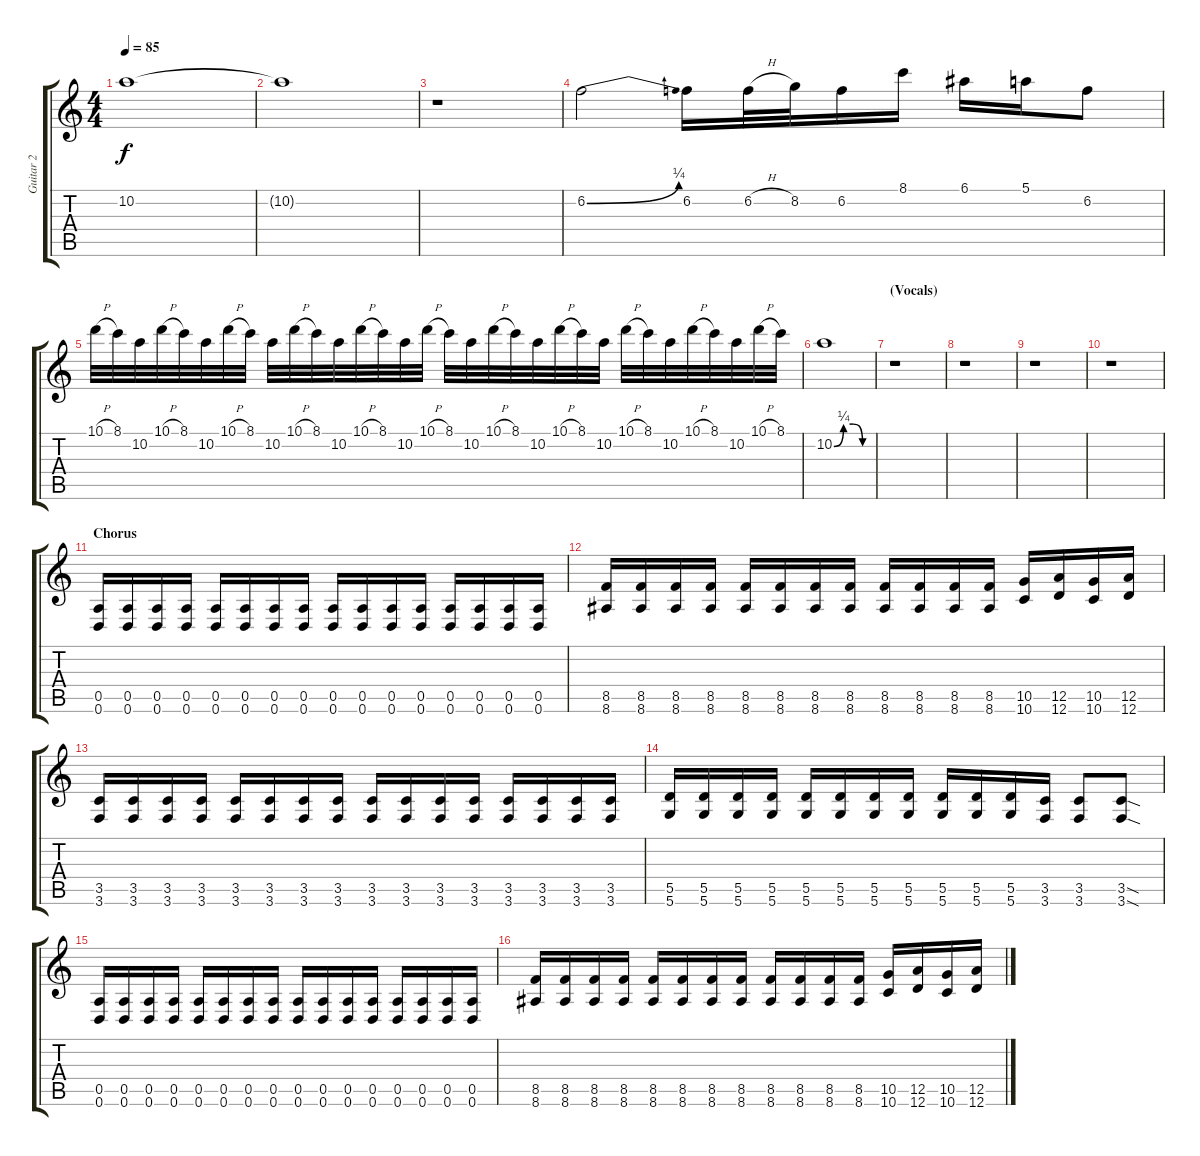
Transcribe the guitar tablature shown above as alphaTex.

\track ("Guitar 2" "Guitar 2") {instrument distortionguitar}
\staff {score tabs}
\tuning (E4 B3 G3 D3 A2 D2) {hide}
\ts (4 4)
\tempo 85
\clef g2
\ks c
10.2{t}.1{dy f} |
10.2{t}.1 |
r.1 |
6.2{be (bend 0 0 60 1)}.2{volume 16} 6.2.16 6.2{h}.32 8.2.32 6.2.16 8.1.16 6.1.16 5.1.16 6.2.8 |
10.1{h}.32 8.1.32 10.2.32 10.1{h}.32 8.1.32 10.2.32 10.1{h}.32 8.1.32 10.2.32 10.1{h}.32 8.1.32 10.2.32 10.1{h}.32 8.1.32 10.2.32 10.1{h}.32 8.1.32 10.2.32 10.1{h}.32 8.1.32 10.2.32 10.1{h}.32 8.1.32 10.2.32 10.1{h}.32 8.1.32 10.2.32 10.1{h}.32 8.1.32 10.2.32 10.1{h}.32 8.1.32 |
10.2{be (custom 0 0 15 1 30 1 45 0 60 0)}.1 |
\section ("" "(Vocals)")
r.1 |
r.1 |
r.1 |
r.1 |
\section ("" "Chorus")
(0.5 0.6).16{volume 13} (0.5 0.6).16 (0.5 0.6).16 (0.5 0.6).16 (0.5 0.6).16 (0.5 0.6).16 (0.5 0.6).16 (0.5 0.6).16 (0.5 0.6).16 (0.5 0.6).16 (0.5 0.6).16 (0.5 0.6).16 (0.5 0.6).16 (0.5 0.6).16 (0.5 0.6).16 (0.5 0.6).16 |
(8.5 8.6).16 (8.5 8.6).16 (8.5 8.6).16 (8.5 8.6).16 (8.5 8.6).16 (8.5 8.6).16 (8.5 8.6).16 (8.5 8.6).16 (8.5 8.6).16 (8.5 8.6).16 (8.5 8.6).16 (8.5 8.6).16 (10.5 10.6).16 (12.5 12.6).16 (10.5 10.6).16 (12.5 12.6).16 |
(3.5 3.6).16 (3.5 3.6).16 (3.5 3.6).16 (3.5 3.6).16 (3.5 3.6).16 (3.5 3.6).16 (3.5 3.6).16 (3.5 3.6).16 (3.5 3.6).16 (3.5 3.6).16 (3.5 3.6).16 (3.5 3.6).16 (3.5 3.6).16 (3.5 3.6).16 (3.5 3.6).16 (3.5 3.6).16 |
(5.5 5.6).16 (5.5 5.6).16 (5.5 5.6).16 (5.5 5.6).16 (5.5 5.6).16 (5.5 5.6).16 (5.5 5.6).16 (5.5 5.6).16 (5.5 5.6).16 (5.5 5.6).16 (5.5 5.6).16 (3.5 3.6).16 (3.5 3.6).8 (3.5{sod} 3.6{sod}).8 |
(0.5 0.6).16 (0.5 0.6).16 (0.5 0.6).16 (0.5 0.6).16 (0.5 0.6).16 (0.5 0.6).16 (0.5 0.6).16 (0.5 0.6).16 (0.5 0.6).16 (0.5 0.6).16 (0.5 0.6).16 (0.5 0.6).16 (0.5 0.6).16 (0.5 0.6).16 (0.5 0.6).16 (0.5 0.6).16 |
(8.5 8.6).16 (8.5 8.6).16 (8.5 8.6).16 (8.5 8.6).16 (8.5 8.6).16 (8.5 8.6).16 (8.5 8.6).16 (8.5 8.6).16 (8.5 8.6).16 (8.5 8.6).16 (8.5 8.6).16 (8.5 8.6).16 (10.5 10.6).16 (12.5 12.6).16 (10.5 10.6).16 (12.5 12.6).16
